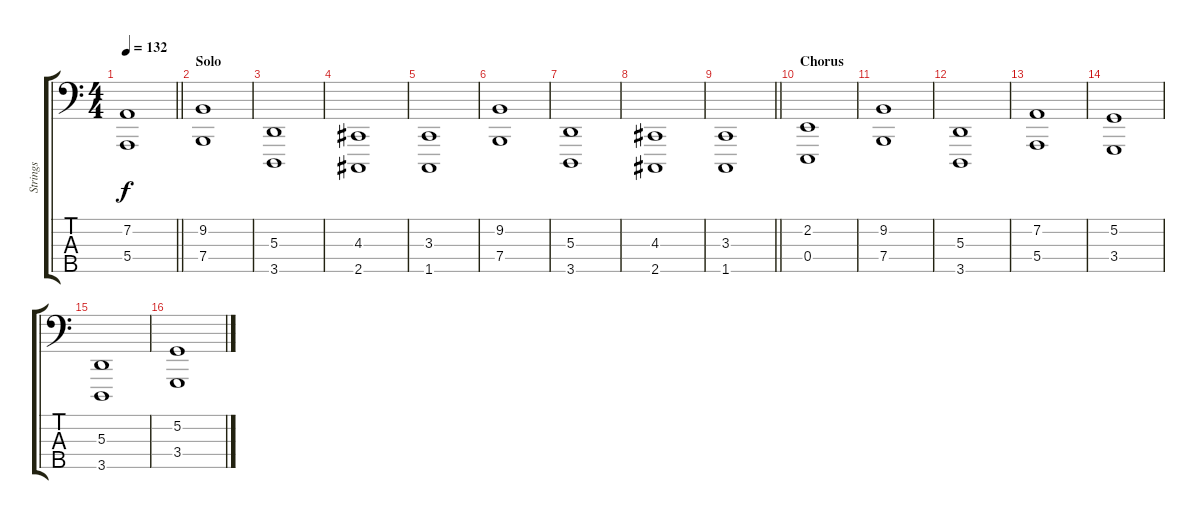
\track ("Strings" "Strings") {instrument stringensemble1}
\staff {score tabs}
\tuning (G2 D2 A1 E1 B0) {hide}
\ts (4 4)
\tempo 132
\clef f4
\barLineRight lightlight
\ks c
(7.2 5.4).1{dy f} |
\section ("" "Solo")
(9.2 7.4).1 |
(5.3 3.5).1 |
(4.3 2.5).1 |
(3.3 1.5).1 |
(9.2 7.4).1 |
(5.3 3.5).1 |
(4.3 2.5).1 |
\barLineRight lightlight
(3.3 1.5).1 |
\section ("" "Chorus ")
(2.2 0.4).1 |
(9.2 7.4).1 |
(5.3 3.5).1 |
(7.2 5.4).1 |
(5.2 3.4).1 |
(5.3 3.5).1 |
(5.2 3.4).1
